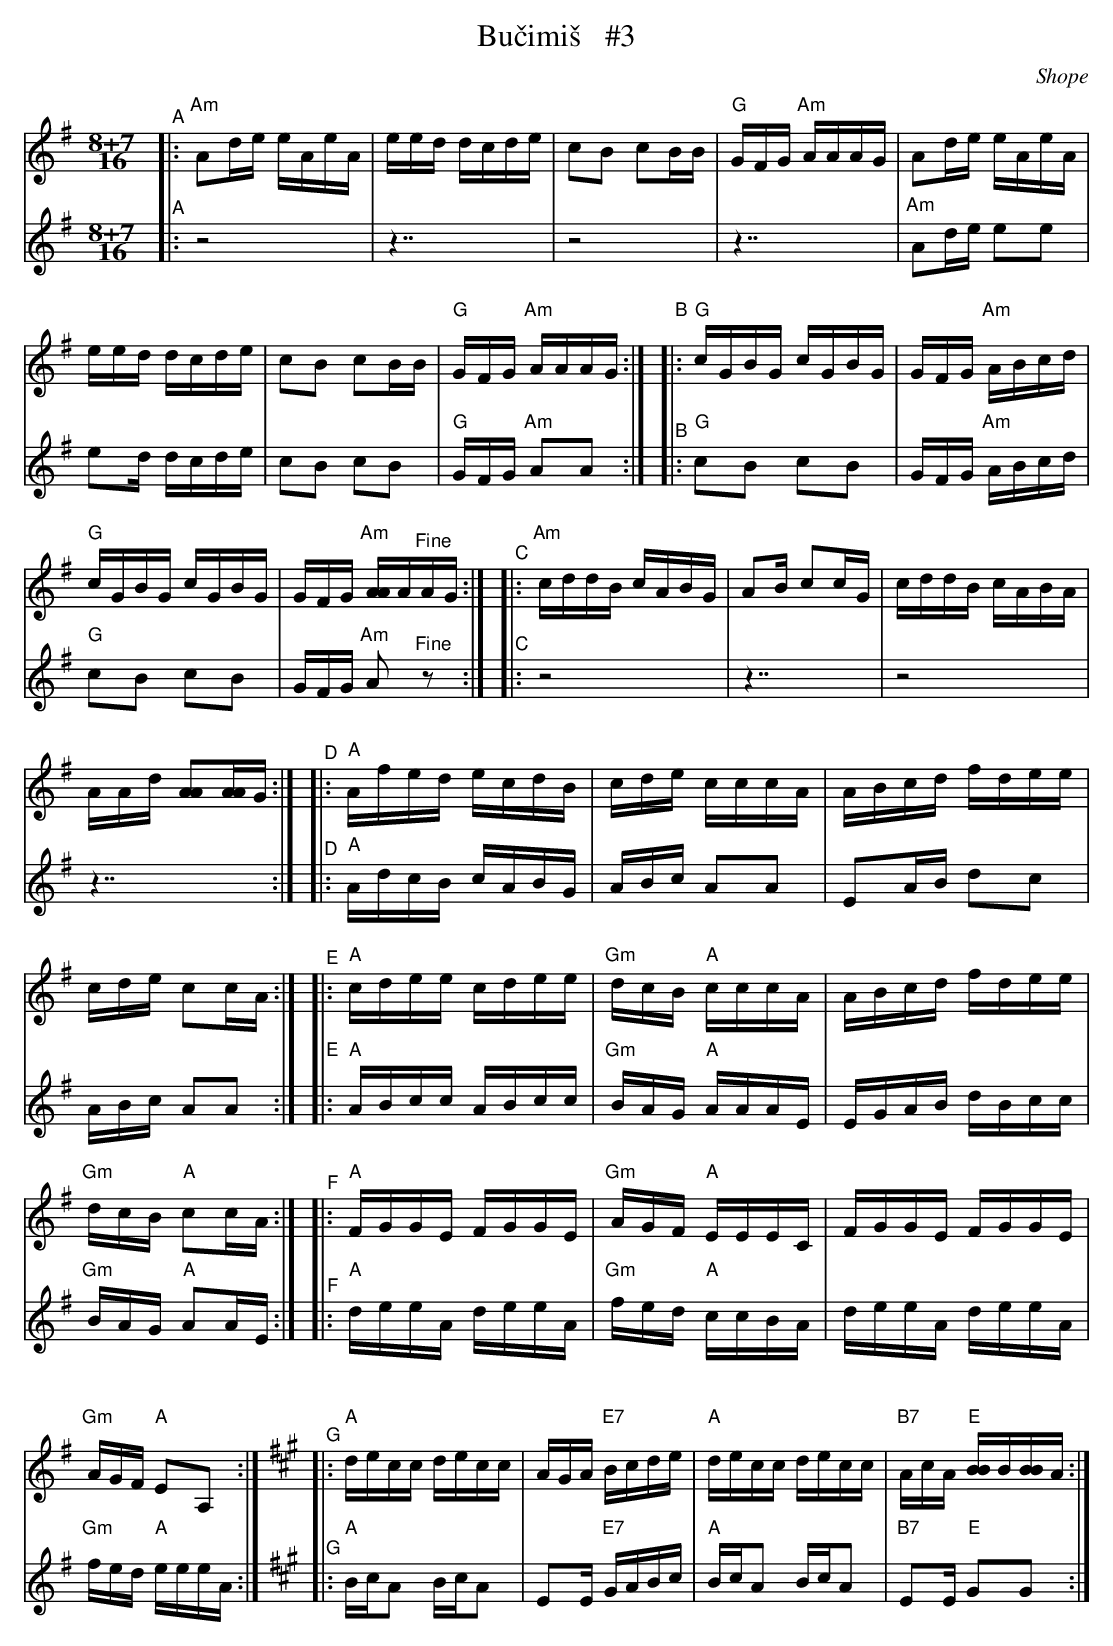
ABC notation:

X:1
T: Bu\vcimi\vs   #3
O: Shope
M: 8+7/16
L: 1/16
K: Ador
V: 1 staves=2
"^A"|: "Am"A2de eAeA | eed dcde | c2B2 c2BB | "G"GFG "Am"AAAG \
    |      A2de eAeA | eed dcde | c2B2 c2BB | "G"GFG "Am"AAAG :|
"^B"|: "G"cGBG cGBG | GFG "Am"ABcd | "G"cGBG cGBG | GFG "Am"[AA]A"^Fine"AG :|
"^C"|: "Am"cddB cABG | A2B c2cG | cddB cABA | AAd [A2A2][AA]G :|
[K:_B^c]\
"^D"|: "A"Afed ecdB | cde cccA | ABcd fdee | cde c2cA :|
"^E"|: "A"cdee cdee | "Gm"dcB "A"cccA | ABcd fdee | "Gm"dcB "A"c2cA :|
"^F"|: "A"FGGE FGGE | "Gm"AGF "A"EEEC | FGGE FGGE | "Gm"AGF "A"E2A,2 :|
[K:A]
"^G"|: "A"decc decc | AGA "E7"Bcde | "A"decc decc | "B7"AcA "E"[BB]B[BB]A :|
V: 2
"^A"|: z8 | z7 | z8 | z7 \
    | "Am"A2de e2e2 | e2d dcde | c2B2 c2B2 | "G"GFG "Am"A2A2 :|
"^B"|: "G"c2B2 c2B2 | GFG "Am"ABcd | "G"c2B2 c2B2 | GFG "Am"A2"^Fine"z2 :|
"^C"|: z8 | z7 | z8 | z7 :|
[K:_B^c]\
"^D"|: "A"AdcB cABG | ABc A2A2 | E2AB d2c2 | ABc A2A2 :|
"^E"|: "A"ABcc ABcc | "Gm"BAG "A"AAAE | EGAB dBcc | "Gm"BAG "A"A2AE :|
"^F"|: "A"deeA deeA | "Gm"fed "A"ccBA | deeA deeA | "Gm"fed "A"eeeA :|
[K:A]
"^G"|: "A"BcA2 BcA2 | E2E "E7"GABc | "A"BcA2 BcA2 | "B7"E2E "E"G2G2 :|
